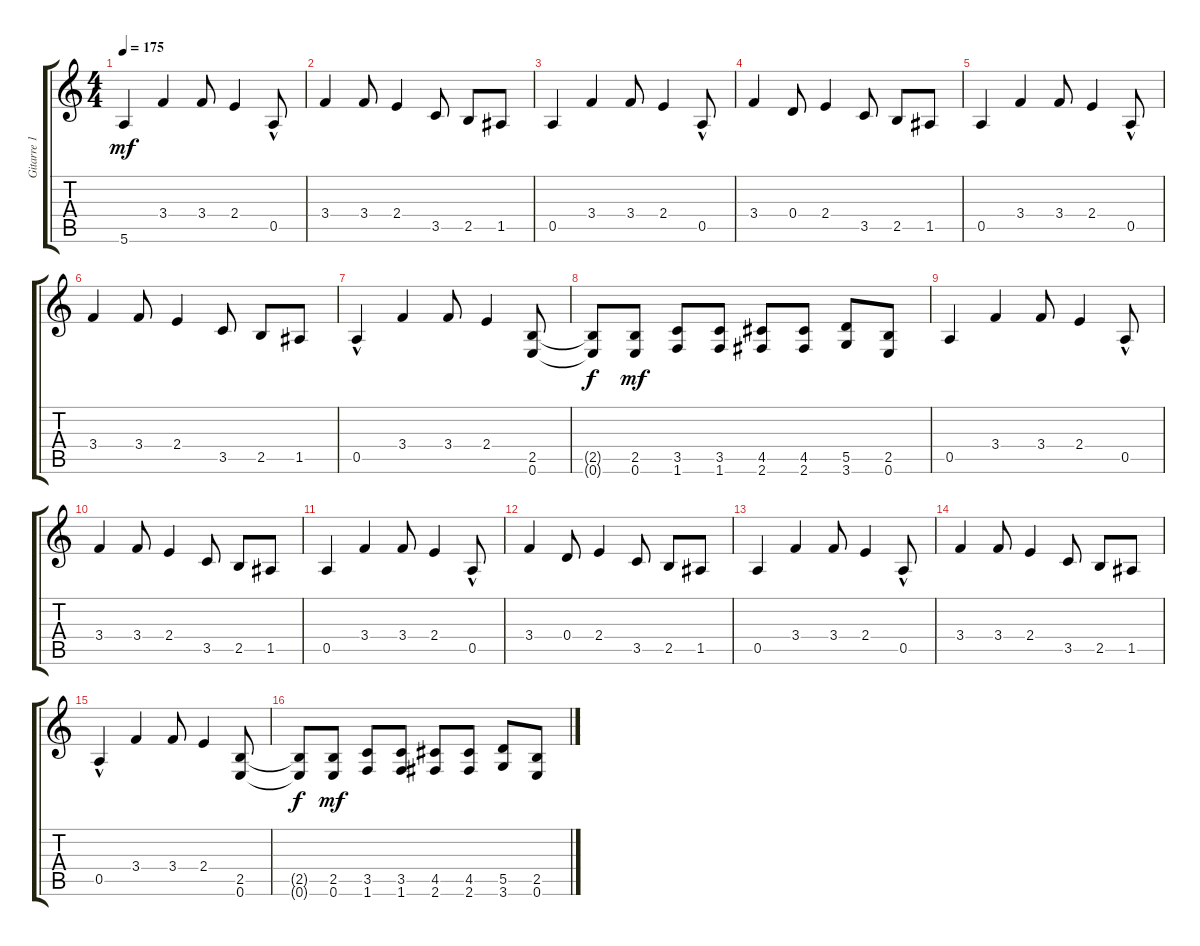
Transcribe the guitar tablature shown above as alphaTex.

\track ("Gitarre 1 - Farin Urlaub" "Gitarre 1 ") {instrument electricguitarmuted}
\staff {score tabs}
\tuning (E4 B3 G3 D3 A2 E2) {hide}
\ts (4 4)
\tempo 175
\clef g2
\ks c
5.6.4{dy mf instrument electricguitarmuted} 3.4.4 3.4.8 2.4.4 0.5{hac}.8 |
3.4.4 3.4.8 2.4.4 3.5.8 2.5.8 1.5.8 |
0.5.4 3.4.4 3.4.8 2.4.4 0.5{hac}.8 |
3.4.4 0.4.8 2.4.4 3.5.8 2.5.8 1.5.8 |
0.5.4 3.4.4 3.4.8 2.4.4 0.5{hac}.8 |
3.4.4 3.4.8 2.4.4 3.5.8 2.5.8 1.5.8 |
0.5{hac}.4 3.4.4 3.4.8 2.4.4 (2.5 0.6).8 |
(2.5{t} 0.6{t}).8{dy f} (2.5 0.6).8{dy mf} (3.5 1.6).8 (3.5 1.6).8 (4.5 2.6).8 (4.5 2.6).8 (5.5 3.6).8 (2.5 0.6).8 |
0.5.4 3.4.4 3.4.8 2.4.4 0.5{hac}.8 |
3.4.4 3.4.8 2.4.4 3.5.8 2.5.8 1.5.8 |
0.5.4 3.4.4 3.4.8 2.4.4 0.5{hac}.8 |
3.4.4 0.4.8 2.4.4 3.5.8 2.5.8 1.5.8 |
0.5.4 3.4.4 3.4.8 2.4.4 0.5{hac}.8 |
3.4.4 3.4.8 2.4.4 3.5.8 2.5.8 1.5.8 |
0.5{hac}.4 3.4.4 3.4.8 2.4.4 (2.5 0.6).8 |
(2.5{t} 0.6{t}).8{dy f} (2.5 0.6).8{dy mf} (3.5 1.6).8 (3.5 1.6).8 (4.5 2.6).8 (4.5 2.6).8 (5.5 3.6).8 (2.5 0.6).8
